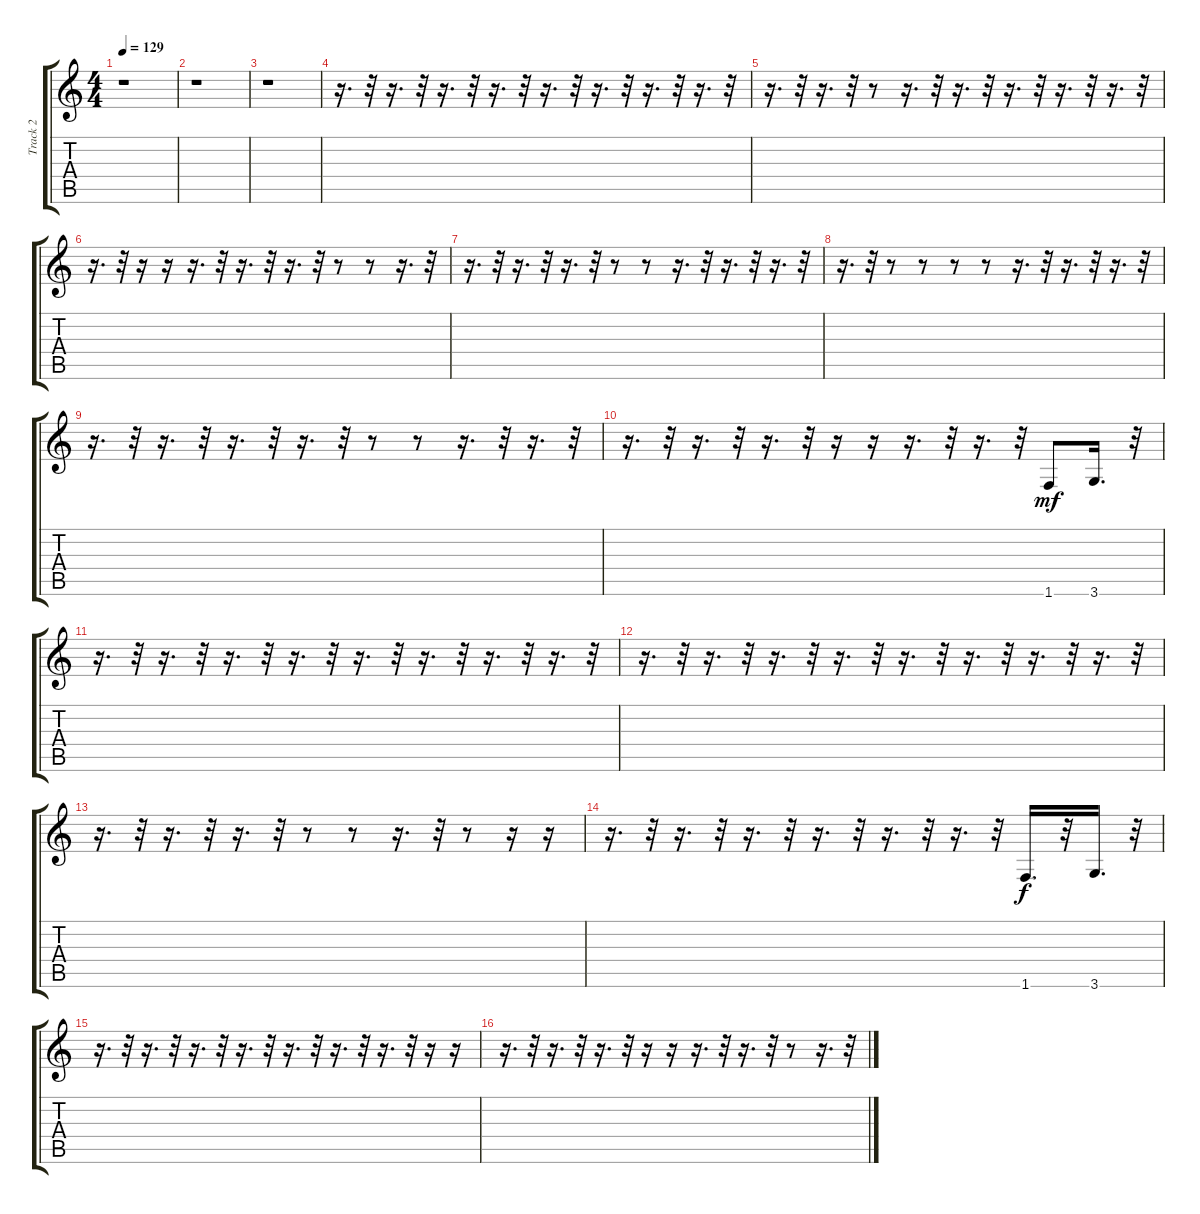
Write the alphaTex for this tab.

\track ("Track 2" "Track 2") {instrument electricbassfinger}
\staff {score tabs}
\tuning (E4 B3 G3 D3 A2 E2) {hide}
\ts (4 4)
\tempo 129
\clef g2
\ks c
r.1{dy mf instrument electricbassfinger} |
r.1 |
r.1 |
r.16{d} r.32 r.16{d} r.32 r.16{d} r.32 r.16{d} r.32 r.16{d} r.32 r.16{d} r.32 r.16{d} r.32 r.16{d} r.32 |
r.16{d} r.32 r.16{d} r.32 r.8 r.16{d} r.32 r.16{d} r.32 r.16{d} r.32 r.16{d} r.32 r.16{d} r.32 |
r.16{d} r.32 r.16 r.16 r.16{d} r.32 r.16{d} r.32 r.16{d} r.32 r.8 r.8 r.16{d} r.32 |
r.16{d} r.32 r.16{d} r.32 r.16{d} r.32 r.8 r.8 r.16{d} r.32 r.16{d} r.32 r.16{d} r.32 |
r.16{d} r.32 r.8 r.8 r.8 r.8 r.16{d} r.32 r.16{d} r.32 r.16{d} r.32 |
r.16{d} r.32 r.16{d} r.32 r.16{d} r.32 r.16{d} r.32 r.8 r.8 r.16{d} r.32 r.16{d} r.32 |
r.16{d} r.32 r.16{d} r.32 r.16{d} r.32 r.16 r.16 r.16{d} r.32 r.16{d} r.32 1.6.8 3.6.16{d} r.32 |
r.16{d} r.32 r.16{d} r.32 r.16{d} r.32 r.16{d} r.32 r.16{d} r.32 r.16{d} r.32 r.16{d} r.32 r.16{d} r.32 |
r.16{d} r.32 r.16{d} r.32 r.16{d} r.32 r.16{d} r.32 r.16{d} r.32 r.16{d} r.32 r.16{d} r.32 r.16{d} r.32 |
r.16{d} r.32 r.16{d} r.32 r.16{d} r.32 r.8 r.8 r.16{d} r.32 r.8 r.16 r.16 |
r.16{d} r.32 r.16{d} r.32 r.16{d} r.32 r.16{d} r.32 r.16{d} r.32 r.16{d} r.32 1.6.16{d dy f} r.32 3.6.16{d} r.32 |
r.16{d} r.32 r.16{d} r.32 r.16{d} r.32 r.16{d} r.32 r.16{d} r.32 r.16{d} r.32 r.16{d} r.32 r.16 r.16 |
r.16{d} r.32 r.16{d} r.32 r.16{d} r.32 r.16 r.16 r.16{d} r.32 r.16{d} r.32 r.8 r.16{d} r.32
